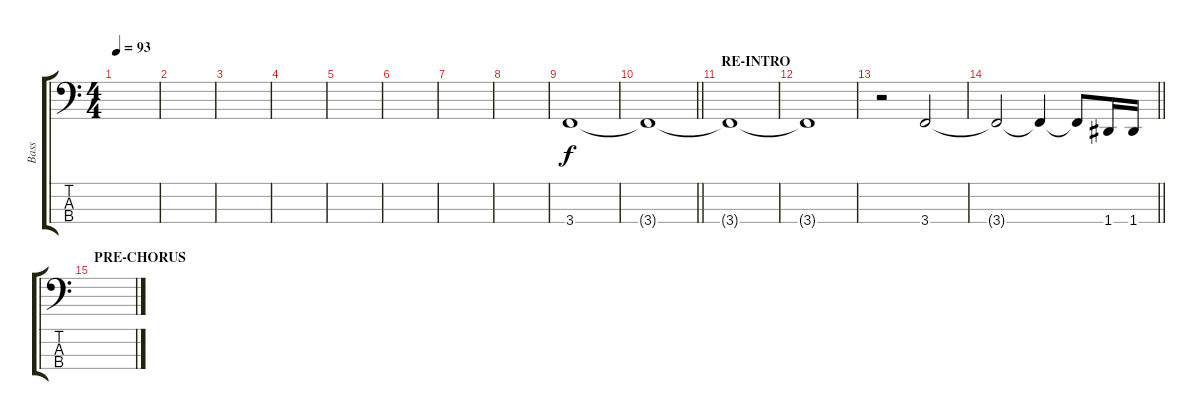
\track ("Bass" "Bass") {instrument electricbassfinger}
\staff {score tabs}
\tuning (G2 D2 A1 D1) {hide}
\ts (4 4)
\tempo 93
\clef f4
\ks c
|
|
|
|
|
|
|
|
3.4.1 |
\barLineRight lightlight
3.4{t}.1 |
\section ("" "RE-INTRO")
3.4{t}.1{volume 0} |
3.4{t}.1 |
r.2 3.4.2{volume 16} |
\barLineRight lightlight
3.4{t}.2 3.4{t}.4 3.4{t}.8 1.4.16 1.4.16 |
\section ("" "PRE-CHORUS")
